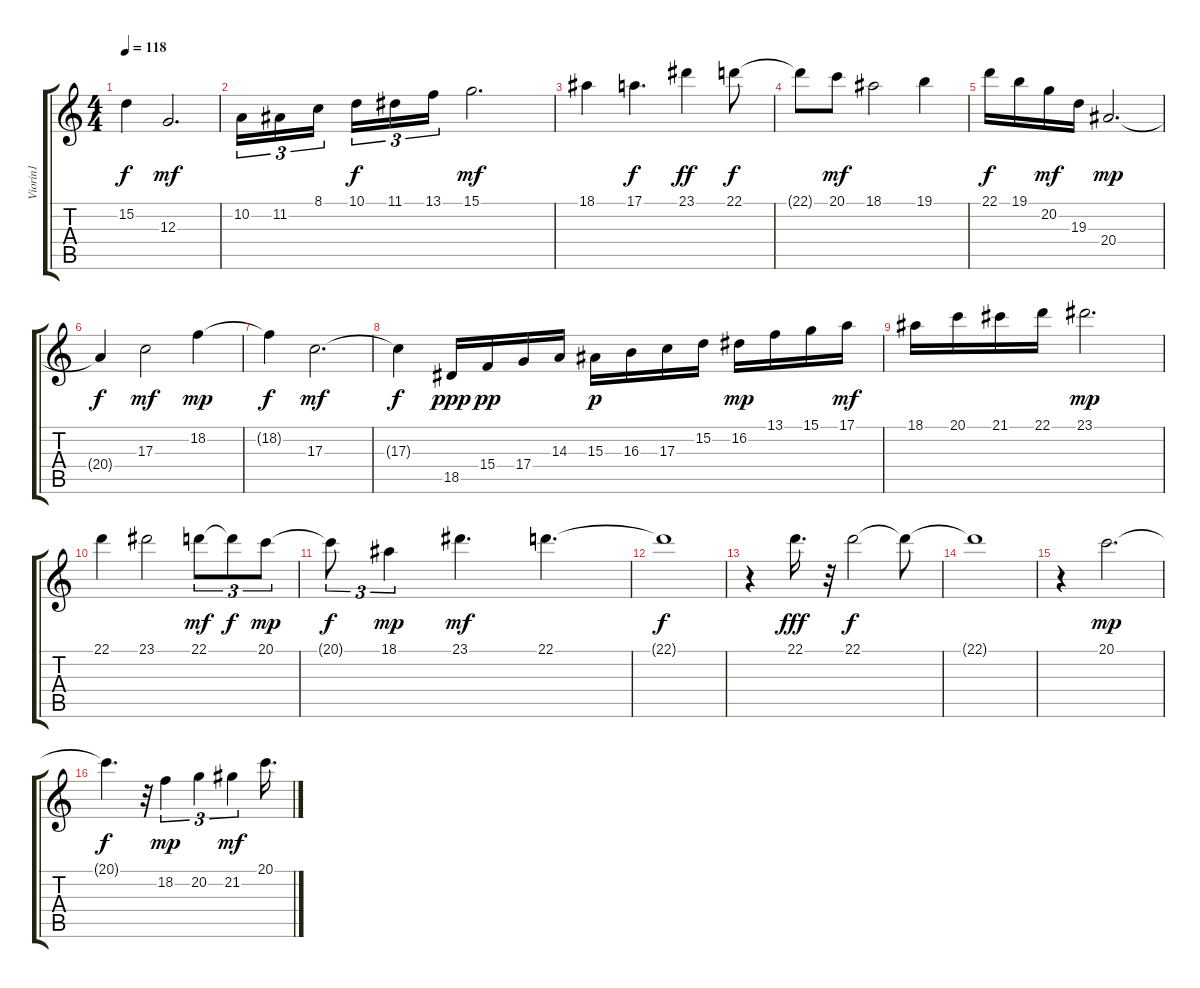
\track ("Viorin1" "Viorin1") {instrument violin}
\staff {score tabs}
\tuning (E4 B3 G3 D3 A2 E2) {hide}
\ts (4 4)
\tempo 118
\clef g2
\ks c
15.2{t}.4{dy f} 12.3.2{d dy mf} |
10.2.16{tu (3 2)} 11.2.16{tu (3 2)} 8.1.16{tu (3 2)} 10.1.16{tu (3 2) dy f} 11.1.16{tu (3 2)} 13.1.16{tu (3 2)} 15.1.2{d dy mf} |
18.1.4 17.1.4{d dy f} 23.1.4{dy ff} 22.1.8{dy f} |
22.1{t}.8 20.1.8{dy mf} 18.1.2 19.1.4 |
22.1.16{dy f} 19.1.16 20.2.16{dy mf} 19.3.16 20.4.2{d dy mp} |
20.4{t}.4{dy f} 17.3.2{dy mf} 18.2.4{dy mp} |
18.2{t}.4{dy f} 17.3.2{d dy mf} |
17.3{t}.4{dy f} 18.5.16{dy ppp} 15.4.16{dy pp} 17.4.16 14.3.16 15.3.16{dy p} 16.3.16 17.3.16 15.2.16 16.2.16{dy mp} 13.1.16 15.1.16 17.1.16{dy mf} |
18.1.16 20.1.16 21.1.16 22.1.16 23.1.2{d dy mp} |
22.1.4 23.1.2 22.1.8{tu (3 2) dy mf} 22.1{t}.8{tu (3 2) dy f} 20.1.8{tu (3 2) dy mp} |
20.1{t}.8{tu (3 2) dy f} 18.1.4{tu (3 2) dy mp} 23.1.4{d dy mf} 22.1.4{d} |
22.1{t}.1{dy f} |
r.4 22.1.16{d dy fff} r.32 22.1.2{dy f} 22.1{t}.8 |
22.1{t}.1 |
r.4 20.1.2{d dy mp} |
20.1{t}.4{d dy f} r.32 18.2.4{tu (3 2) dy mp} 20.2.4{tu (3 2)} 21.2.4{tu (3 2) dy mf} 20.1.16{d}
